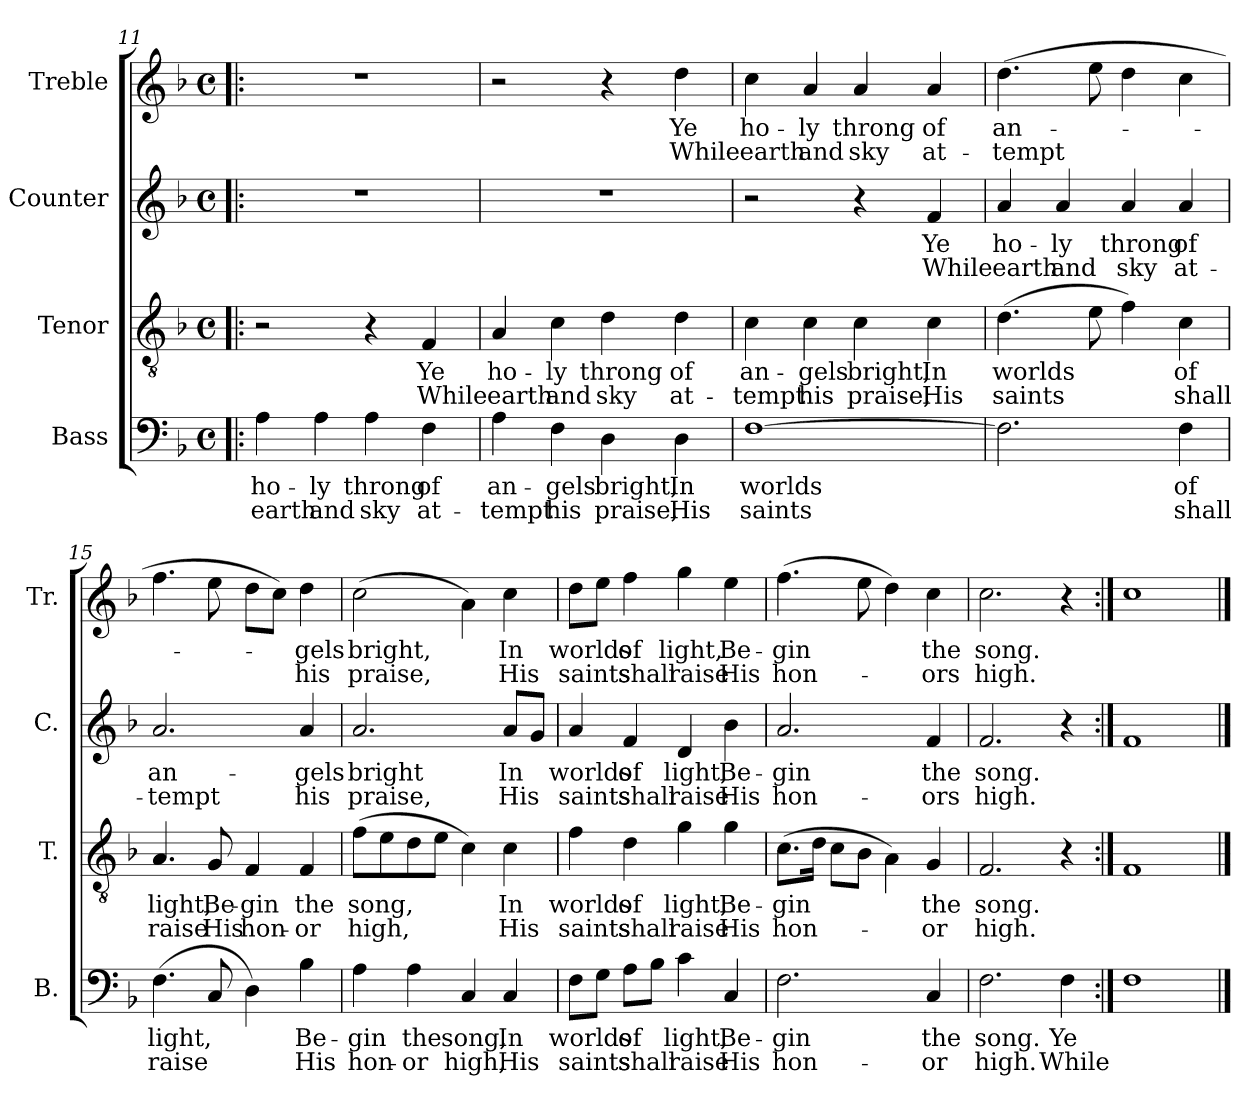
**kern	**text	**text	**kern	**text	**text	**kern	**text	**text	**kern	**text	**text
*part4	*part4	*part4	*part3	*part3	*part3	*part2	*part2	*part2	*part1	*part1	*part1
*staff4	*staff4	*staff4	*staff3	*staff3	*staff3	*staff2	*staff2	*staff2	*staff1	*staff1	*staff1
*I"Bass	*	*	*I"Tenor	*	*	*I"Counter	*	*	*I"Treble	*	*
*I'B.	*	*	*I'T.	*	*	*I'C.	*	*	*I'Tr.	*	*
*clefF4	*	*	*clefGv2	*	*	*clefG2	*	*	*clefG2	*	*
*k[b-]	*	*	*k[b-]	*	*	*k[b-]	*	*	*k[b-]	*	*
*M4/4	*	*	*M4/4	*	*	*M4/4	*	*	*M4/4	*	*
*met(c)	*	*	*met(c)	*	*	*met(c)	*	*	*met(c)	*	*
=11!|:	=11!|:	=11!|:	=11!|:	=11!|:	=11!|:	=11!|:	=11!|:	=11!|:	=11!|:	=11!|:	=11!|:
4A\	ho-	earth	2r	.	.	1r	.	.	1r	.	.
4A\	-ly	and	.	.	.	.	.	.	.	.	.
4A\	throng	sky	4r	.	.	.	.	.	.	.	.
4F\	of	at-	4F/	Ye	While	.	.	.	.	.	.
=12	=12	=12	=12	=12	=12	=12	=12	=12	=12	=12	=12
4A\	an-	-tempt	4A/	ho-	earth	1r	.	.	2r	.	.
4F\	-gels	his	4c\	-ly	and	.	.	.	.	.	.
4D\	bright,	praise,	4d\	throng	sky	.	.	.	4r	.	.
4D\	In	His	4d\	of	at-	.	.	.	4dd\	Ye	While
=13	=13	=13	=13	=13	=13	=13	=13	=13	=13	=13	=13
[1F	worlds	saints	4c\	an-	-tempt	2r	.	.	4cc\	ho-	earth
.	.	.	4c\	-gels	his	.	.	.	4a/	-ly	and
.	.	.	4c\	bright,	praise,	4r	.	.	4a/	throng	sky
.	.	.	4c\	In	His	4f/	Ye	While	4a/	of	at-
=14	=14	=14	=14	=14	=14	=14	=14	=14	=14	=14	=14
2.F\]	.	.	(4.d\	worlds	saints	4a/	ho-	earth	(4.dd\	an-	-tempt
.	.	.	.	.	.	4a/	-ly	and	.	.	.
.	.	.	8e\	.	.	.	.	.	8ee\	.	.
.	.	.	4f\)	.	.	4a/	throng	sky	4dd\	.	.
4F\	of	shall	4c\	of	shall	4a/	of	at-	4cc\	.	.
!!LO:LB:g=z
=15	=15	=15	=15	=15	=15	=15	=15	=15	=15	=15	=15
(4.F\	light,	raise	4.A/	light,	raise	2.a/	an-	-tempt	4.ff\	.	.
8C/	.	.	8G/	Be-	His	.	.	.	8ee\	.	.
4D\)	.	.	4F/	-gin	hon-	.	.	.	8dd\L	.	.
.	.	.	.	.	.	.	.	.	8cc\J)	.	.
4B-\	Be-	His	4F/	the	-or	4a/	-gels	his	4dd\	-gels	his
=16	=16	=16	=16	=16	=16	=16	=16	=16	=16	=16	=16
4A\	-gin	hon-	(8f\L	song,	high,	2.a/	bright	praise,	(2cc\	bright,	praise,
.	.	.	8e\	.	.	.	.	.	.	.	.
4A\	the	-or	8d\	.	.	.	.	.	.	.	.
.	.	.	8e\J	.	.	.	.	.	.	.	.
4C/	song,	high,	4c\)	.	.	.	.	.	4a\)	.	.
4C/	In	His	4c\	In	His	8a/L	In	His	4cc\	In	His
.	.	.	.	.	.	8g/J	.	.	.	.	.
=17	=17	=17	=17	=17	=17	=17	=17	=17	=17	=17	=17
8F\L	worlds	saints	4f\	worlds	saints	4a/	worlds	saints	8dd\L	worlds	saints
8G\J	.	.	.	.	.	.	.	.	8ee\J	.	.
8A\L	of	shall	4d\	of	shall	4f/	of	shall	4ff\	of	shall
8B-\J	.	.	.	.	.	.	.	.	.	.	.
4c\	light,	raise	4g\	light,	raise	4d/	light,	raise	4gg\	light,	raise
4C/	Be-	His	4g\	Be-	His	4b-\	Be-	His	4ee\	Be-	His
=18	=18	=18	=18	=18	=18	=18	=18	=18	=18	=18	=18
2.F\	-gin	hon-	(8.c\L	-gin	hon-	2.a/	-gin	hon-	(4.ff\	-gin	hon-
.	.	.	16d\Jk	.	.	.	.	.	.	.	.
.	.	.	8c\L	.	.	.	.	.	.	.	.
.	.	.	8B-\J	.	.	.	.	.	8ee\	.	.
.	.	.	4A\)	.	.	.	.	.	4dd\)	.	.
4C/	the	-or	4G/	the	-or	4f/	the	-ors	4cc\	the	-ors
=19	=19	=19	=19	=19	=19	=19	=19	=19	=19	=19	=19
2.F\	song.	high.	2.F/	song.	high.	2.f/	song.	high.	2.cc\	song.	high.
4F\	Ye	While	4r	.	.	4r	.	.	4r	.	.
=20:|!	=20:|!	=20:|!	=20:|!	=20:|!	=20:|!	=20:|!	=20:|!	=20:|!	=20:|!	=20:|!	=20:|!
1F	.	.	1F	.	.	1f	.	.	1cc	.	.
==	==	==	==	==	==	==	==	==	==	==	==
*-	*-	*-	*-	*-	*-	*-	*-	*-	*-	*-	*-
